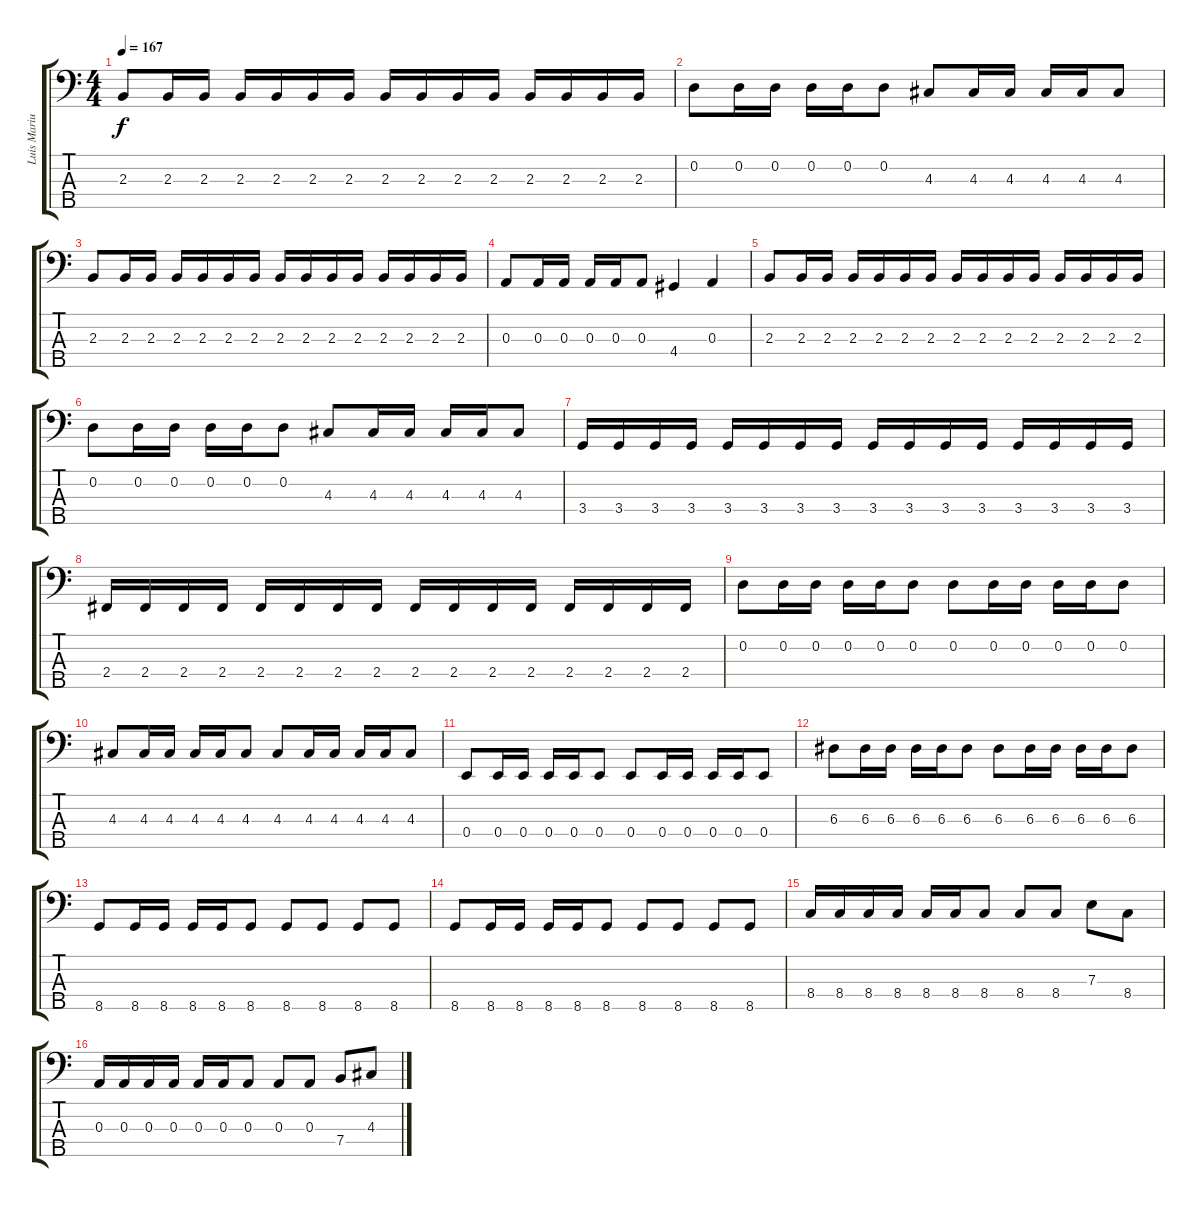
\track ("Luis Mariuti" "Luis Mariu") {instrument electricbasspick}
\staff {score tabs}
\tuning (G2 D2 A1 E1 B0) {hide}
\ts (4 4)
\tempo 167
\clef f4
\ks c
2.3.8{dy f} 2.3.16 2.3.16 2.3.16 2.3.16 2.3.16 2.3.16 2.3.16 2.3.16 2.3.16 2.3.16 2.3.16 2.3.16 2.3.16 2.3.16 |
0.2.8 0.2.16 0.2.16 0.2.16 0.2.16 0.2.8 4.3.8 4.3.16 4.3.16 4.3.16 4.3.16 4.3.8 |
2.3.8 2.3.16 2.3.16 2.3.16 2.3.16 2.3.16 2.3.16 2.3.16 2.3.16 2.3.16 2.3.16 2.3.16 2.3.16 2.3.16 2.3.16 |
0.3.8 0.3.16 0.3.16 0.3.16 0.3.16 0.3.8 4.4.4 0.3.4 |
2.3.8 2.3.16 2.3.16 2.3.16 2.3.16 2.3.16 2.3.16 2.3.16 2.3.16 2.3.16 2.3.16 2.3.16 2.3.16 2.3.16 2.3.16 |
0.2.8 0.2.16 0.2.16 0.2.16 0.2.16 0.2.8 4.3.8 4.3.16 4.3.16 4.3.16 4.3.16 4.3.8 |
3.4.16 3.4.16 3.4.16 3.4.16 3.4.16 3.4.16 3.4.16 3.4.16 3.4.16 3.4.16 3.4.16 3.4.16 3.4.16 3.4.16 3.4.16 3.4.16 |
2.4.16 2.4.16 2.4.16 2.4.16 2.4.16 2.4.16 2.4.16 2.4.16 2.4.16 2.4.16 2.4.16 2.4.16 2.4.16 2.4.16 2.4.16 2.4.16 |
0.2.8 0.2.16 0.2.16 0.2.16 0.2.16 0.2.8 0.2.8 0.2.16 0.2.16 0.2.16 0.2.16 0.2.8 |
4.3.8 4.3.16 4.3.16 4.3.16 4.3.16 4.3.8 4.3.8 4.3.16 4.3.16 4.3.16 4.3.16 4.3.8 |
0.4.8 0.4.16 0.4.16 0.4.16 0.4.16 0.4.8 0.4.8 0.4.16 0.4.16 0.4.16 0.4.16 0.4.8 |
6.3.8 6.3.16 6.3.16 6.3.16 6.3.16 6.3.8 6.3.8 6.3.16 6.3.16 6.3.16 6.3.16 6.3.8 |
8.5.8 8.5.16 8.5.16 8.5.16 8.5.16 8.5.8 8.5.8 8.5.8 8.5.8 8.5.8 |
8.5.8 8.5.16 8.5.16 8.5.16 8.5.16 8.5.8 8.5.8 8.5.8 8.5.8 8.5.8 |
8.4.16 8.4.16 8.4.16 8.4.16 8.4.16 8.4.16 8.4.8 8.4.8 8.4.8 7.3.8 8.4.8 |
0.3.16 0.3.16 0.3.16 0.3.16 0.3.16 0.3.16 0.3.8 0.3.8 0.3.8 7.4.8 4.3.8
